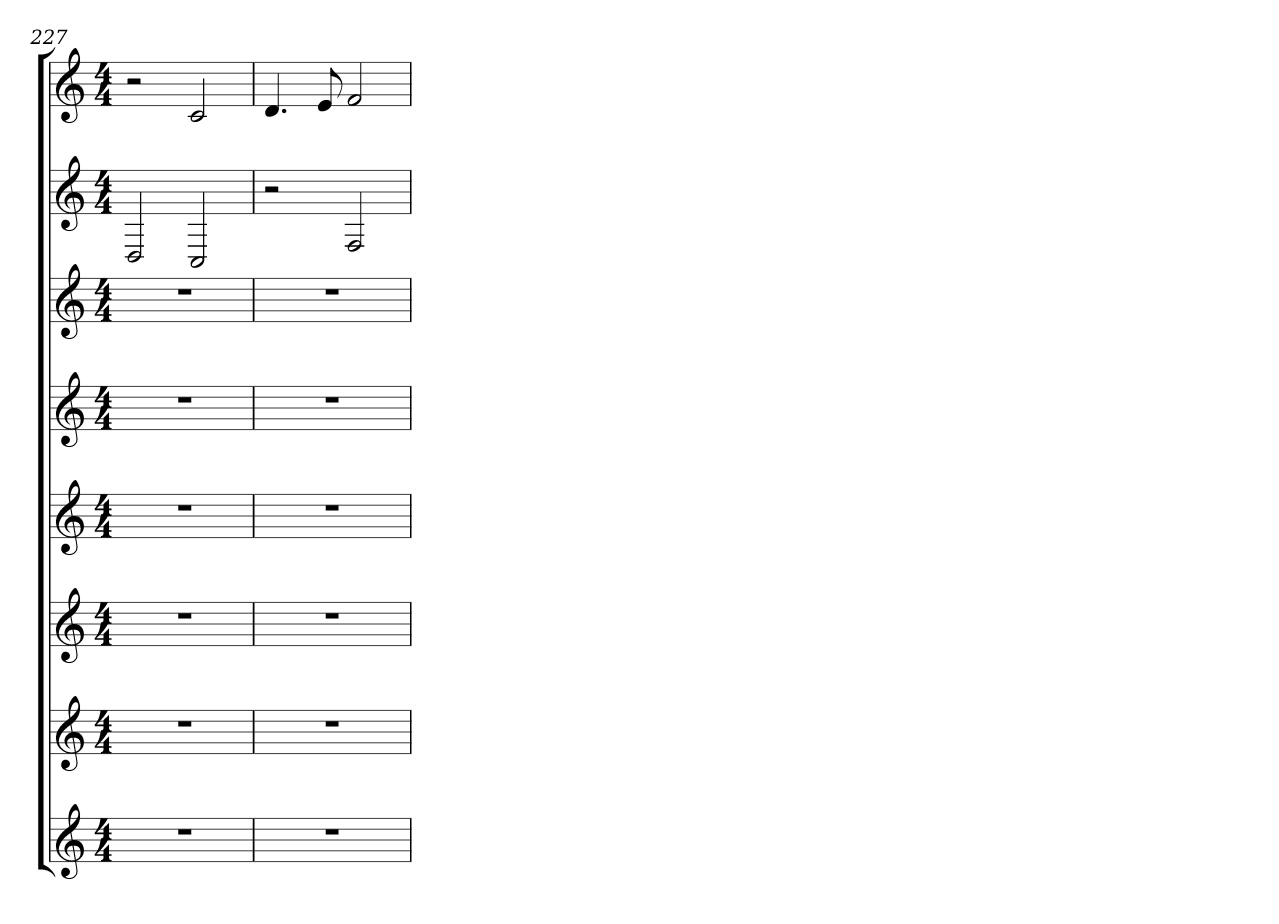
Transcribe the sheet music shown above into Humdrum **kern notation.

**kern	**kern	**kern	**kern	**kern	**kern	**kern	**kern
*part8	*part7	*part6	*part5	*part4	*part3	*part2	*part1
*staff8	*staff7	*staff6	*staff5	*staff4	*staff3	*staff2	*staff1
*clefG2	*clefG2	*clefG2	*clefG2	*clefG2	*clefG2	*clefG2	*clefG2
*k[]	*k[]	*k[]	*k[]	*k[]	*k[]	*k[]	*k[]
*M4/4	*M4/4	*M4/4	*M4/4	*M4/4	*M4/4	*M4/4	*M4/4
=227	=227	=227	=227	=227	=227	=227	=227
1r	1r	1r	1r	1r	1r	2D/	2r
.	.	.	.	.	.	2C/	2c/
=228	=228	=228	=228	=228	=228	=228	=228
1r	1r	1r	1r	1r	1r	2r	4.d/
.	.	.	.	.	.	.	8e/
.	.	.	.	.	.	2F/	2f/
=	=	=	=	=	=	=	=
*-	*-	*-	*-	*-	*-	*-	*-
